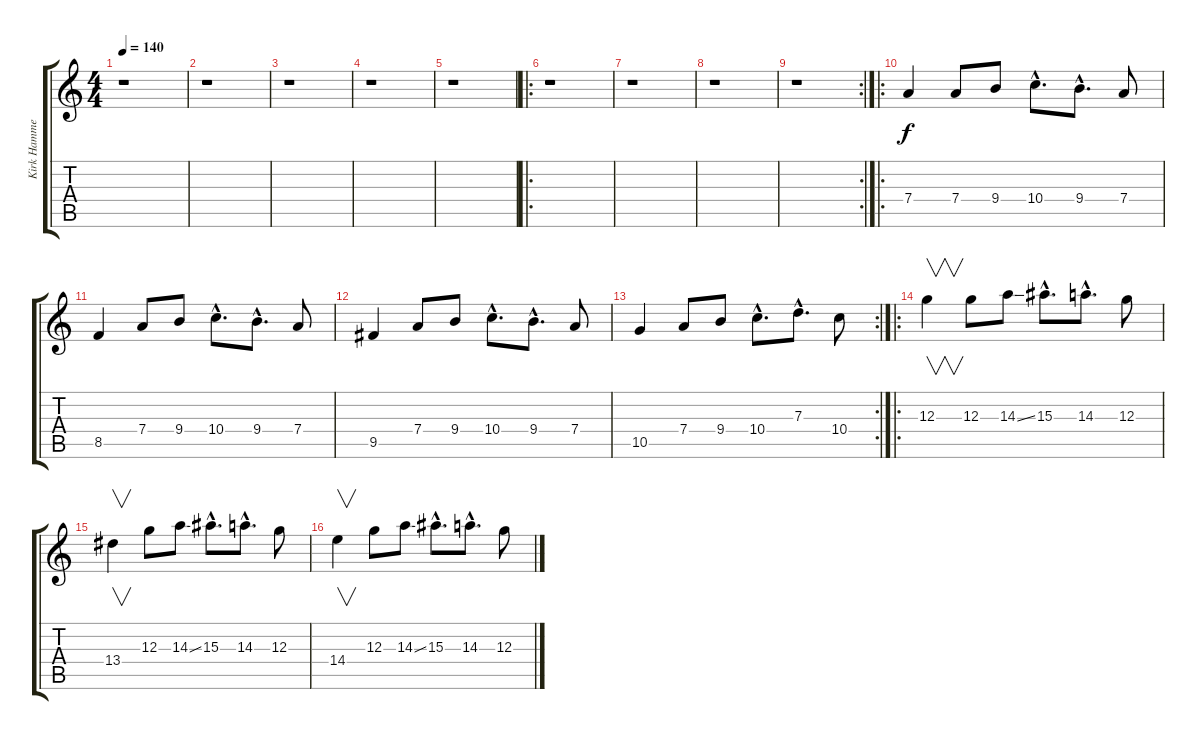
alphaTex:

\track ("Kirk Hammett (2nd guitar Solo)" "Kirk Hamme") {instrument distortionguitar}
\staff {score tabs}
\tuning (E4 B3 G3 D3 A2 E2) {hide}
\ts (4 4)
\tempo 140
\clef g2
\ks c
r.1{dy f} |
r.1 |
r.1 |
r.1 |
r.1 |
\ro
r.1 |
r.1 |
r.1 |
\rc 2
r.1 |
\ro
7.4.4 7.4.8 9.4.8 10.4{hac}.8{d} 9.4{hac}.8{d} 7.4.8 |
8.5.4 7.4.8 9.4.8 10.4{hac}.8{d} 9.4{hac}.8{d} 7.4.8 |
9.5.4 7.4.8 9.4.8 10.4{hac}.8{d} 9.4{hac}.8{d} 7.4.8 |
\rc 2
10.5.4 7.4.8 9.4.8 10.4{hac}.8{d} 7.3{hac}.8{d} 10.4.8 |
\ro
12.3.4{v} 12.3.8 14.3{ss}.8 15.3{hac}.8{d} 14.3{hac}.8{d} 12.3.8 |
13.4.4{v} 12.3.8 14.3{ss}.8 15.3{hac}.8{d} 14.3{hac}.8{d} 12.3.8 |
14.4.4{v} 12.3.8 14.3{ss}.8 15.3{hac}.8{d} 14.3{hac}.8{d} 12.3.8
